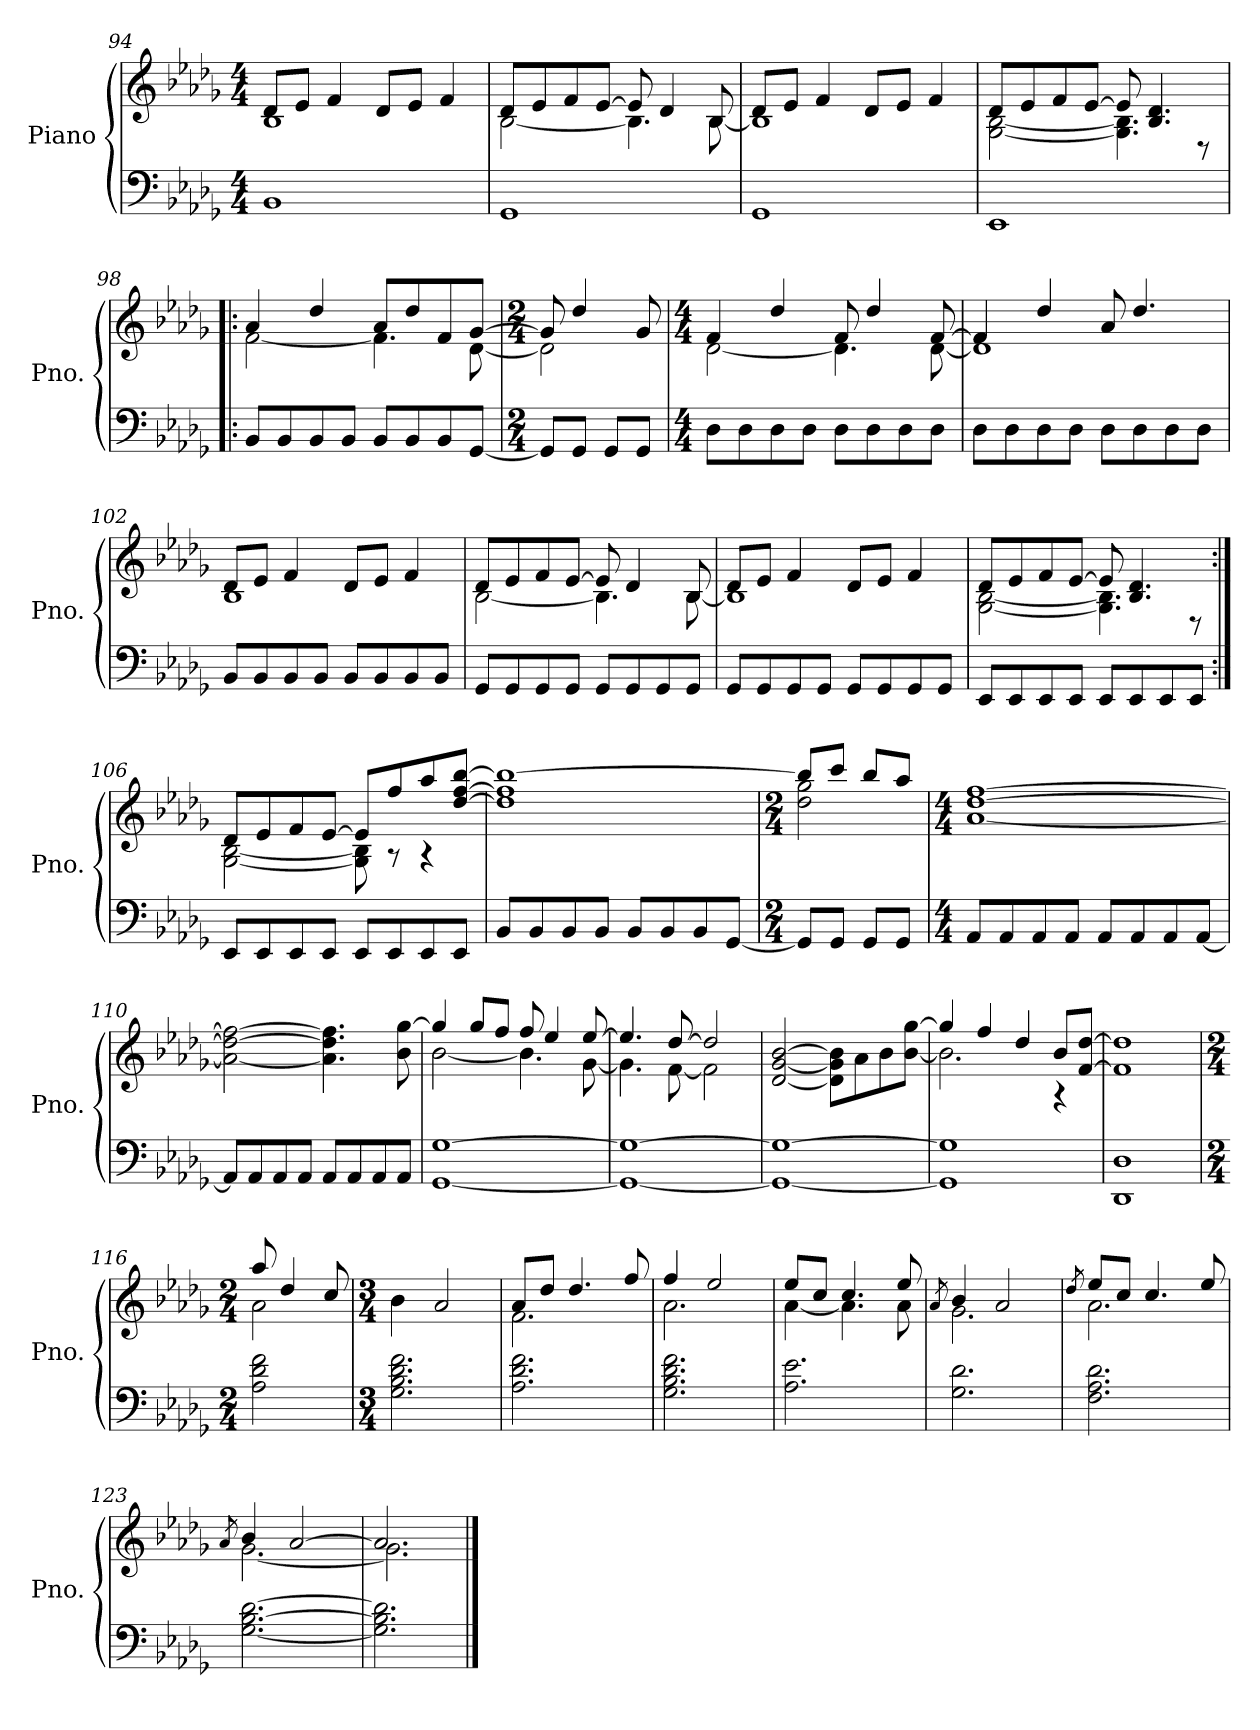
**kern	**kern
*part1	*part1
*staff2	*staff1
*I"Piano	*
*I'Pno.	*
*clefF4	*clefG2
*k[b-e-a-d-g-]	*k[b-e-a-d-g-]
*M4/4	*M4/4
=94	=94
*	*^
1BB-	8d-/L	1B-
.	8e-/J	.
.	4f/	.
.	8d-/L	.
.	8e-/J	.
.	4f/	.
=95	=95	=95
1GG-	8d-/L	[2B-\
.	8e-/	.
.	8f/	.
.	[8e-/J	.
.	8e-/]	4.B-\]
.	4d-/	.
.	8B-/	[8B-\
=96	=96	=96
1GG-	8d-/L	1B-]
.	8e-/J	.
.	4f/	.
.	8d-/L	.
.	8e-/J	.
.	4f/	.
=97	=97	=97
1EE-	8d-/L	[2G-\ [2B-\
.	8e-/	.
.	8f/	.
.	[8e-/J	.
.	8e-/]	4.G-\] 4.B-\]
.	4.B-/ 4.d-/	.
.	.	8r
!!LO:LB:g=z	!!
=98!|:	=98!|:	=98!|:
8BB-/L	4a-/	[2f\
8BB-/	.	.
8BB-/	4dd-/	.
8BB-/J	.	.
8BB-/L	8a-/L	4.f\]
8BB-/	8dd-/	.
8BB-/	8f/	.
[8GG-/J	[8g-/J	[8d-\
=99	=99	=99
*M2/4	*M2/4	*
8GG-/L]	8g-/]	2d-\]
8GG-/J	4dd-/	.
8GG-/L	.	.
8GG-/J	8g-/	.
=100	=100	=100
*M4/4	*M4/4	*
8D-\L	4f/	[2d-\
8D-\	.	.
8D-\	4dd-/	.
8D-\J	.	.
8D-\L	8f/	4.d-\]
8D-\	4dd-/	.
8D-\	.	.
8D-\J	[8f/	[8d-\
=101	=101	=101
8D-\L	4f/]	1d-]
8D-\	.	.
8D-\	4dd-/	.
8D-\J	.	.
8D-\L	8a-/	.
8D-\	4.dd-/	.
8D-\	.	.
8D-\J	.	.
=102	=102	=102
8BB-/L	8d-/L	1B-
8BB-/	8e-/J	.
8BB-/	4f/	.
8BB-/J	.	.
8BB-/L	8d-/L	.
8BB-/	8e-/J	.
8BB-/	4f/	.
8BB-/J	.	.
!!LO:LB:g=z	!!
=103	=103	=103
8GG-/L	8d-/L	[2B-\
8GG-/	8e-/	.
8GG-/	8f/	.
8GG-/J	[8e-/J	.
8GG-/L	8e-/]	4.B-\]
8GG-/	4d-/	.
8GG-/	.	.
8GG-/J	8B-/	[8B-\
=104	=104	=104
8GG-/L	8d-/L	1B-]
8GG-/	8e-/J	.
8GG-/	4f/	.
8GG-/J	.	.
8GG-/L	8d-/L	.
8GG-/	8e-/J	.
8GG-/	4f/	.
8GG-/J	.	.
=105	=105	=105
8EE-/L	8d-/L	[2G-\ [2B-\
8EE-/	8e-/	.
8EE-/	8f/	.
8EE-/J	[8e-/J	.
8EE-/L	8e-/]	4.G-\] 4.B-\]
8EE-/	4.B-/ 4.d-/	.
8EE-/	.	.
8EE-/J	.	8r
=106:|!	=106:|!	=106:|!
8EE-/L	8d-/L	[2G-\ [2B-\
8EE-/	8e-/	.
8EE-/	8f/	.
8EE-/J	[8e-/J	.
8EE-/L	8e-/L]	8G-\] 8B-\]
8EE-/	8ff/	8r
8EE-/	8aa-/	4r
8EE-/J	[8dd-/ [8ff/ [8bb-/J	.
*	*v	*v
!!LO:PB:g=z
=107	=107
8BB-/L	1dd-] 1ff] 1bb-_
8BB-/	.
8BB-/	.
8BB-/J	.
8BB-/L	.
8BB-/	.
8BB-/	.
[8GG-/J	.
=108	=108
*M2/4	*M2/4
*	*^
8GG-/L]	8bb-/L]	2dd-\ 2gg-\
8GG-/J	8ccc/J	.
8GG-/L	8bb-/L	.
8GG-/J	8aa-/J	.
*	*v	*v
=109	=109
*M4/4	*M4/4
8AA-/L	[1a- [1dd- [1ff
8AA-/	.
8AA-/	.
8AA-/J	.
8AA-/L	.
8AA-/	.
8AA-/	.
[8AA-/J	.
=110	=110
8AA-/L]	2a-\_ 2dd-\_ 2ff\_
8AA-/	.
8AA-/	.
8AA-/J	.
8AA-/L	4.a-\] 4.dd-\] 4.ff\]
8AA-/	.
8AA-/	.
8AA-/J	8b-\ [8gg-\
=111	=111
*	*^
[1GG- [1G-	4gg-/]	[2b-\
.	8gg-/L	.
.	8ff/J	.
.	8ff/	4.b-\]
.	4ee-/	.
.	[8ee-/	[8g-\
=112	=112	=112
1GG-_ 1G-_	4.ee-/]	4.g-\]
.	[8dd-/	[8f\
.	2dd-/]	2f\]
*	*v	*v
!!LO:LB:g=z
=113	=113
1GG-_ 1G-_	[2d-/ [2g-/ [2b-/
.	8d-\] 8g-\] 8b-\]L
.	8a-\
.	8b-\
.	[8b-\ [8gg-\J
=114	=114
*	*^
1GG-] 1G-]	4gg-/]	2.b-\]
.	4ff/	.
.	4dd-/	.
.	8b-/L	4r
.	[8f/ [8dd-/J	.
*	*v	*v
=115	=115
1DD- 1D-	1f] 1dd-]
=116	=116
*M2/4	*M2/4
*	*MM67
*	*^
2A-\ 2d-\ 2f\	8aa-/	2a-\
.	4dd-/	.
.	8cc/	.
*	*v	*v
=117	=117
*M3/4	*M3/4
2.G-\ 2.B-\ 2.d-\ 2.f\	4b-\
.	2a-/
=118	=118
*	*^
2.A-\ 2.d-\ 2.f\	8a-/L	2.f\
.	8dd-/J	.
.	4.dd-/	.
.	8ff/	.
=119	=119	=119
2.G-\ 2.B-\ 2.d-\ 2.f\	4ff/	2.a-\
.	2ee-/	.
=120	=120	=120
2.A-\ 2.e-\	8ee-/L	[4a-\
.	8cc/J	.
.	4.cc/	4.a-\]
.	8ee-/	8a-\
=121	=121	=121
.	8qa-/	.
2.G-\ 2.d-\	4b-/	2.g-\
.	2a-/	.
!!LO:LB:g=z	!!
=122	=122	=122
.	8qdd-/	.
2.F\ 2.A-\ 2.d-\	8ee-/L	2.a-\
.	8cc/J	.
.	4.cc/	.
.	8ee-/	.
=123	=123	=123
.	8qa-/	.
[2.G-\ [2.B-\ [2.d-\	4b-/	[2.g-\
.	[2a-/	.
=124	=124	=124
2.G-\] 2.B-\] 2.d-\]	2.a-/]	2.g-\]
*	*v	*v
==	==
*-	*-
